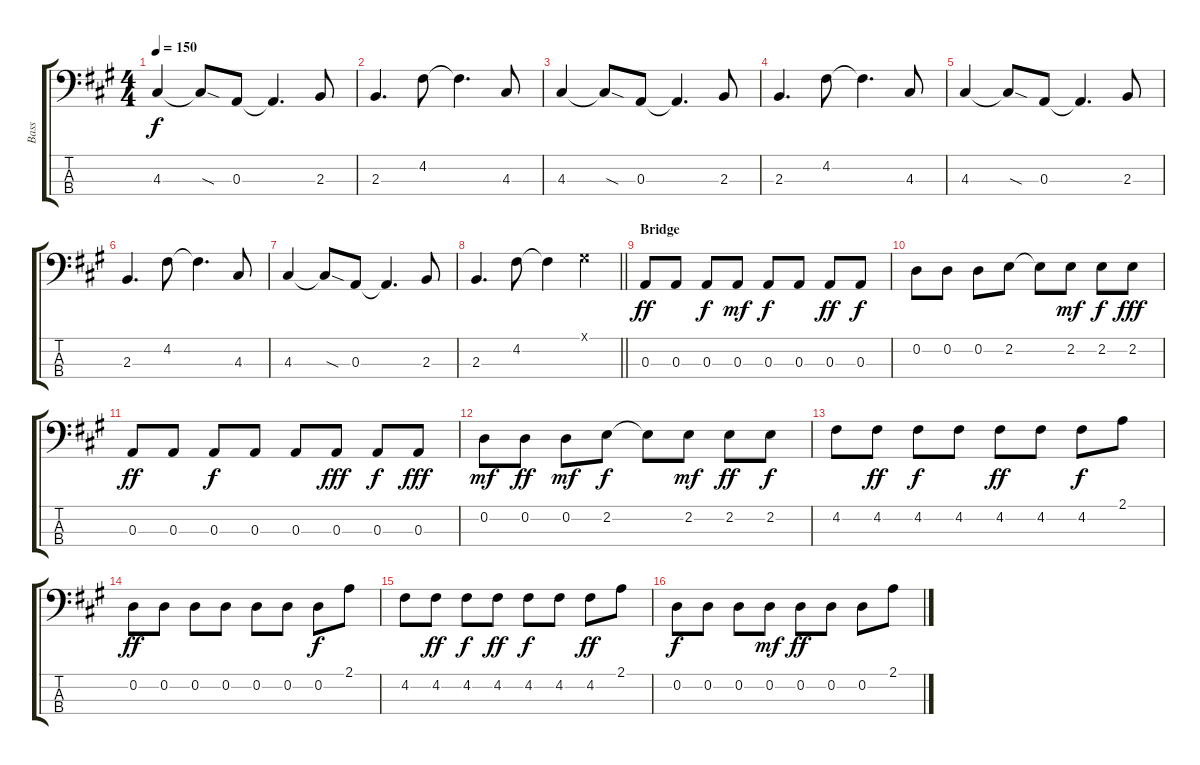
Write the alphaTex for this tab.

\track ("Bass" "Bass") {instrument electricbassfinger}
\staff {score tabs}
\tuning (G2 D2 A1 E1) {hide}
\ts (4 4)
\tempo 150
\clef f4
\ks a
4.3.4{dy f} 4.3{sod t}.8 0.3.8 0.3{t}.4{d} 2.3.8 |
2.3.4{d} 4.2.8 4.2{t}.4{d} 4.3.8 |
4.3.4 4.3{sod t}.8 0.3.8 0.3{t}.4{d} 2.3.8 |
2.3.4{d} 4.2.8 4.2{t}.4{d} 4.3.8 |
4.3.4 4.3{sod t}.8 0.3.8 0.3{t}.4{d} 2.3.8 |
2.3.4{d} 4.2.8 4.2{t}.4{d} 4.3.8 |
4.3.4 4.3{sod t}.8 0.3.8 0.3{t}.4{d} 2.3.8 |
\barLineRight lightlight
2.3.4{d} 4.2.8 4.2{t}.4 1.1{x}.4 |
\section ("" "Bridge")
0.3.8{dy ff} 0.3.8 0.3.8{dy f} 0.3.8{dy mf} 0.3.8{dy f} 0.3.8 0.3.8{dy ff} 0.3.8{dy f} |
0.2.8 0.2.8 0.2.8 2.2.8 2.2{t}.8 2.2.8{dy mf} 2.2.8{dy f} 2.2.8{dy fff} |
0.3.8{dy ff} 0.3.8 0.3.8{dy f} 0.3.8 0.3.8 0.3.8{dy fff} 0.3.8{dy f} 0.3.8{dy fff} |
0.2.8{dy mf} 0.2.8{dy ff} 0.2.8{dy mf} 2.2.8{dy f} 2.2{t}.8 2.2.8{dy mf} 2.2.8{dy ff} 2.2.8{dy f} |
4.2.8 4.2.8{dy ff} 4.2.8{dy f} 4.2.8 4.2.8{dy ff} 4.2.8 4.2.8{dy f} 2.1.8 |
0.2.8{dy ff} 0.2.8 0.2.8 0.2.8 0.2.8 0.2.8 0.2.8{dy f} 2.1.8 |
4.2.8 4.2.8{dy ff} 4.2.8{dy f} 4.2.8{dy ff} 4.2.8{dy f} 4.2.8 4.2.8{dy ff} 2.1.8 |
0.2.8{dy f} 0.2.8 0.2.8 0.2.8{dy mf} 0.2.8{dy ff} 0.2.8 0.2.8 2.1.8
